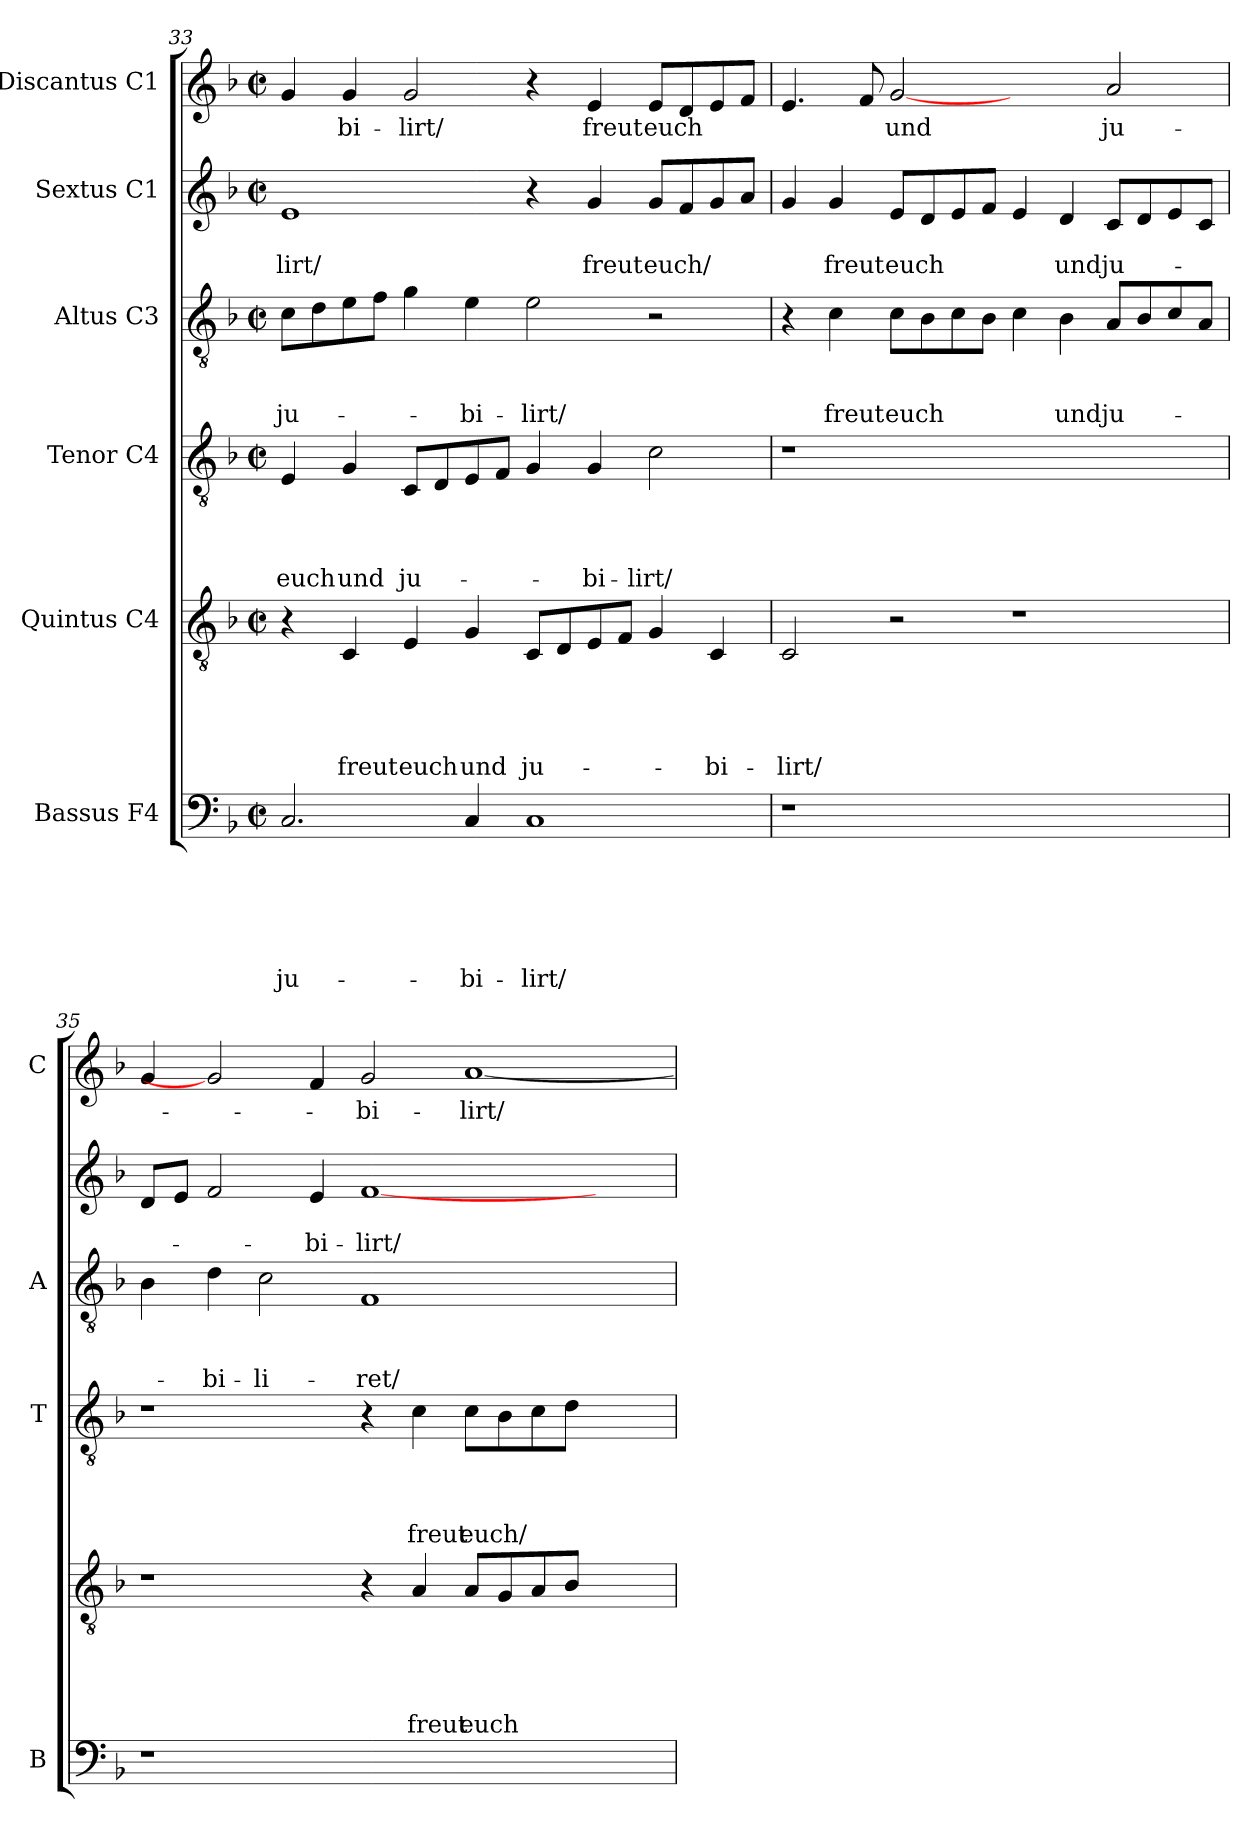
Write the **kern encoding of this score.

**kern	**text	**text	**text	**text	**text	**text	**kern	**text	**text	**text	**text	**text	**kern	**text	**text	**text	**text	**kern	**text	**text	**text	**kern	**text	**text	**kern	**text
*part6	*part6	*part6	*part6	*part6	*part6	*part6	*part5	*part5	*part5	*part5	*part5	*part5	*part4	*part4	*part4	*part4	*part4	*part3	*part3	*part3	*part3	*part2	*part2	*part2	*part1	*part1
*staff6	*staff6	*staff6	*staff6	*staff6	*staff6	*staff6	*staff5	*staff5	*staff5	*staff5	*staff5	*staff5	*staff4	*staff4	*staff4	*staff4	*staff4	*staff3	*staff3	*staff3	*staff3	*staff2	*staff2	*staff2	*staff1	*staff1
*I"Bassus F4	*	*	*	*	*	*	*I"Quintus C4	*	*	*	*	*	*I"Tenor C4	*	*	*	*	*I"Altus C3	*	*	*	*I"Sextus C1	*	*	*I"Discantus C1	*
*I'B	*	*	*	*	*	*	*	*	*	*	*	*	*I'T	*	*	*	*	*I'A	*	*	*	*	*	*	*I'C	*
*clefF4	*	*	*	*	*	*	*clefGv2	*	*	*	*	*	*clefGv2	*	*	*	*	*clefGv2	*	*	*	*clefG2	*	*	*clefG2	*
*k[b-]	*	*	*	*	*	*	*k[b-]	*	*	*	*	*	*k[b-]	*	*	*	*	*k[b-]	*	*	*	*k[b-]	*	*	*k[b-]	*
*F:	*	*	*	*	*	*	*F:	*	*	*	*	*	*F:	*	*	*	*	*F:	*	*	*	*F:	*	*	*F:	*
*M2/2	*	*	*	*	*	*	*M2/2	*	*	*	*	*	*M2/2	*	*	*	*	*M2/2	*	*	*	*M2/2	*	*	*M2/2	*
*met(c|)	*	*	*	*	*	*	*met(c|)	*	*	*	*	*	*met(c|)	*	*	*	*	*met(c|)	*	*	*	*met(c|)	*	*	*met(c|)	*
=33	=33	=33	=33	=33	=33	=33	=33	=33	=33	=33	=33	=33	=33	=33	=33	=33	=33	=33	=33	=33	=33	=33	=33	=33	=33	=33
!	!	!	!	!	!	!LO:LY:b	!	!	!	!	!	!	!	!	!	!	!LO:LY:b	!	!	!	!LO:LY:b	!	!	!LO:LY:b	!	!
2.C/	.	.	.	.	.	ju-	4r	.	.	.	.	.	4E/	.	.	.	euch	8c\L	.	.	ju-	1e	.	-lirt/	4g/	.
.	.	.	.	.	.	.	.	.	.	.	.	.	.	.	.	.	.	8d\	.	.	.	.	.	.	.	.
!	!	!	!	!	!	!	!	!	!	!	!	!LO:LY:b	!	!	!	!	!LO:LY:b	!	!	!	!	!	!	!	!	!LO:LY:b
.	.	.	.	.	.	.	4C/	.	.	.	.	freut	4G/	.	.	.	und	8e\	.	.	.	.	.	.	4g/	-bi-
.	.	.	.	.	.	.	.	.	.	.	.	.	.	.	.	.	.	8f\J	.	.	.	.	.	.	.	.
!	!	!	!	!	!	!	!	!	!	!	!	!LO:LY:b	!	!	!	!	!LO:LY:b	!	!	!	!	!	!	!	!	!LO:LY:b
.	.	.	.	.	.	.	4E/	.	.	.	.	euch	8C/L	.	.	.	ju-	4g\	.	.	.	.	.	.	2g/	-lirt/
.	.	.	.	.	.	.	.	.	.	.	.	.	8D/	.	.	.	.	.	.	.	.	.	.	.	.	.
!	!	!	!	!	!	!LO:LY:b	!	!	!	!	!	!LO:LY:b	!	!	!	!	!	!	!	!	!LO:LY:b	!	!	!	!	!
4C/	.	.	.	.	.	-bi-	4G/	.	.	.	.	und	8E/	.	.	.	.	4e\	.	.	-bi-	.	.	.	.	.
.	.	.	.	.	.	.	.	.	.	.	.	.	8F/J	.	.	.	.	.	.	.	.	.	.	.	.	.
!	!	!	!	!	!	!LO:LY:b	!	!	!	!	!	!LO:LY:b	!	!	!	!	!	!	!	!	!LO:LY:b	!	!	!	!	!
1C	.	.	.	.	.	-lirt/	8C/L	.	.	.	.	ju-	4G/	.	.	.	.	2e\	.	.	-lirt/	4r	.	.	4r	.
.	.	.	.	.	.	.	8D/	.	.	.	.	.	.	.	.	.	.	.	.	.	.	.	.	.	.	.
!	!	!	!	!	!	!	!	!	!	!	!	!	!	!	!	!	!LO:LY:b	!	!	!	!	!	!	!LO:LY:b	!	!LO:LY:b
.	.	.	.	.	.	.	8E/	.	.	.	.	.	4G/	.	.	.	-bi-	.	.	.	.	4g/	.	freut	4e/	freut
.	.	.	.	.	.	.	8F/J	.	.	.	.	.	.	.	.	.	.	.	.	.	.	.	.	.	.	.
!	!	!	!	!	!	!	!	!	!	!	!	!	!	!	!	!	!LO:LY:b	!	!	!	!	!	!	!LO:LY:b	!	!LO:LY:b
.	.	.	.	.	.	.	4G/	.	.	.	.	.	2c\	.	.	.	-lirt/	2r	.	.	.	8g/L	.	euch/	8e/L	euch
.	.	.	.	.	.	.	.	.	.	.	.	.	.	.	.	.	.	.	.	.	.	8f/	.	.	8d/	.
!	!	!	!	!	!	!	!	!	!	!	!	!LO:LY:b	!	!	!	!	!	!	!	!	!	!	!	!	!	!
.	.	.	.	.	.	.	4C/	.	.	.	.	-bi-	.	.	.	.	.	.	.	.	.	8g/	.	.	8e/	.
.	.	.	.	.	.	.	.	.	.	.	.	.	.	.	.	.	.	.	.	.	.	8a/J	.	.	8f/J	.
=34	=34	=34	=34	=34	=34	=34	=34	=34	=34	=34	=34	=34	=34	=34	=34	=34	=34	=34	=34	=34	=34	=34	=34	=34	=34	=34
!	!	!	!	!	!	!	!	!	!	!	!	!LO:LY:b	!	!	!	!	!	!	!	!	!	!	!	!	!	!
1r	.	.	.	.	.	.	2C/	.	.	.	.	-lirt/	1r	.	.	.	.	4r	.	.	.	4g/	.	.	4.e/	.
!	!	!	!	!	!	!	!	!	!	!	!	!	!	!	!	!	!	!	!	!	!LO:LY:b	!	!	!LO:LY:b	!	!
.	.	.	.	.	.	.	.	.	.	.	.	.	.	.	.	.	.	4c\	.	.	freut	4g/	.	freut	.	.
.	.	.	.	.	.	.	.	.	.	.	.	.	.	.	.	.	.	.	.	.	.	.	.	.	8f/	.
!	!	!	!	!	!	!	!	!	!	!	!	!	!	!	!	!	!	!	!	!	!LO:LY:b	!	!	!LO:LY:b	!	!LO:LY:b
.	.	.	.	.	.	.	2r	.	.	.	.	.	.	.	.	.	.	8c\L	.	.	euch	8e/L	.	euch	[2g	und
.	.	.	.	.	.	.	.	.	.	.	.	.	.	.	.	.	.	8B-\	.	.	.	8d/	.	.	.	.
.	.	.	.	.	.	.	.	.	.	.	.	.	.	.	.	.	.	8c\	.	.	.	8e/	.	.	.	.
.	.	.	.	.	.	.	.	.	.	.	.	.	.	.	.	.	.	8B-\J	.	.	.	8f/J	.	.	.	.
1ryy	.	.	.	.	.	.	1r	.	.	.	.	.	1ryy	.	.	.	.	4c\	.	.	.	4e/	.	.	2ryy	.
!	!	!	!	!	!	!	!	!	!	!	!	!	!	!	!	!	!	!	!	!	!LO:LY:b	!	!	!LO:LY:b	!	!
.	.	.	.	.	.	.	.	.	.	.	.	.	.	.	.	.	.	4B-\	.	.	und	4d/	.	und	.	.
!	!	!	!	!	!	!	!	!	!	!	!	!	!	!	!	!	!	!	!	!	!LO:LY:b	!	!	!LO:LY:b	!	!LO:LY:b
.	.	.	.	.	.	.	.	.	.	.	.	.	.	.	.	.	.	8A/L	.	.	ju-	8c/L	.	ju-	2a/	ju-
.	.	.	.	.	.	.	.	.	.	.	.	.	.	.	.	.	.	8B-/	.	.	.	8d/	.	.	.	.
.	.	.	.	.	.	.	.	.	.	.	.	.	.	.	.	.	.	8c/	.	.	.	8e/	.	.	.	.
.	.	.	.	.	.	.	.	.	.	.	.	.	.	.	.	.	.	8A/J	.	.	.	8c/J	.	.	.	.
!!LO:LB:g=z
=35	=35	=35	=35	=35	=35	=35	=35	=35	=35	=35	=35	=35	=35	=35	=35	=35	=35	=35	=35	=35	=35	=35	=35	=35	=35	=35
1r	.	.	.	.	.	.	1r	.	.	.	.	.	1r	.	.	.	.	4B-\	.	.	.	8d/L	.	.	4g/	.
.	.	.	.	.	.	.	.	.	.	.	.	.	.	.	.	.	.	.	.	.	.	8e/J	.	.	.	.
!	!	!	!	!	!	!	!	!	!	!	!	!	!	!	!	!	!	!	!	!	!LO:LY:b	!	!	!	!	!
.	.	.	.	.	.	.	.	.	.	.	.	.	.	.	.	.	.	4d\	.	.	-bi-	2f/	.	.	2g]	.
!	!	!	!	!	!	!	!	!	!	!	!	!	!	!	!	!	!	!	!	!	!LO:LY:b	!	!	!	!	!
.	.	.	.	.	.	.	.	.	.	.	.	.	.	.	.	.	.	2c\	.	.	-li-	.	.	.	.	.
!	!	!	!	!	!	!	!	!	!	!	!	!	!	!	!	!	!	!	!	!	!	!	!	!LO:LY:b	!	!
.	.	.	.	.	.	.	.	.	.	.	.	.	.	.	.	.	.	.	.	.	.	4e/	.	-bi-	4f/	.
!	!	!	!	!	!	!	!	!	!	!	!	!	!	!	!	!	!	!	!	!	!LO:LY:b	!	!	!LO:LY:b	!	!LO:LY:b
1.ryy	.	.	.	.	.	.	4r	.	.	.	.	.	4r	.	.	.	.	1F	.	.	-ret/	[1f	.	-lirt/	2g/	-bi-
!	!	!	!	!	!	!	!	!	!	!	!	!LO:LY:b	!	!	!	!	!LO:LY:b	!	!	!	!	!	!	!	!	!
.	.	.	.	.	.	.	4A/	.	.	.	.	freut	4c\	.	.	.	freut	.	.	.	.	.	.	.	.	.
!	!	!	!	!	!	!	!	!	!	!	!	!LO:LY:b	!	!	!	!	!LO:LY:b	!	!	!	!	!	!	!	!	!LO:LY:b
.	.	.	.	.	.	.	8A/L	.	.	.	.	euch	8c\L	.	.	.	euch/	.	.	.	.	.	.	.	[1a	-lirt/
.	.	.	.	.	.	.	8G/	.	.	.	.	.	8B-\	.	.	.	.	.	.	.	.	.	.	.	.	.
.	.	.	.	.	.	.	8A/	.	.	.	.	.	8c\	.	.	.	.	.	.	.	.	.	.	.	.	.
.	.	.	.	.	.	.	8B-/J	.	.	.	.	.	8d\J	.	.	.	.	.	.	.	.	.	.	.	.	.
.	.	.	.	.	.	.	2ryy	.	.	.	.	.	2ryy	.	.	.	.	2ryy	.	.	.	2ryy	.	.	.	.
=	=	=	=	=	=	=	=	=	=	=	=	=	=	=	=	=	=	=	=	=	=	=	=	=	=	=
*-	*-	*-	*-	*-	*-	*-	*-	*-	*-	*-	*-	*-	*-	*-	*-	*-	*-	*-	*-	*-	*-	*-	*-	*-	*-	*-
